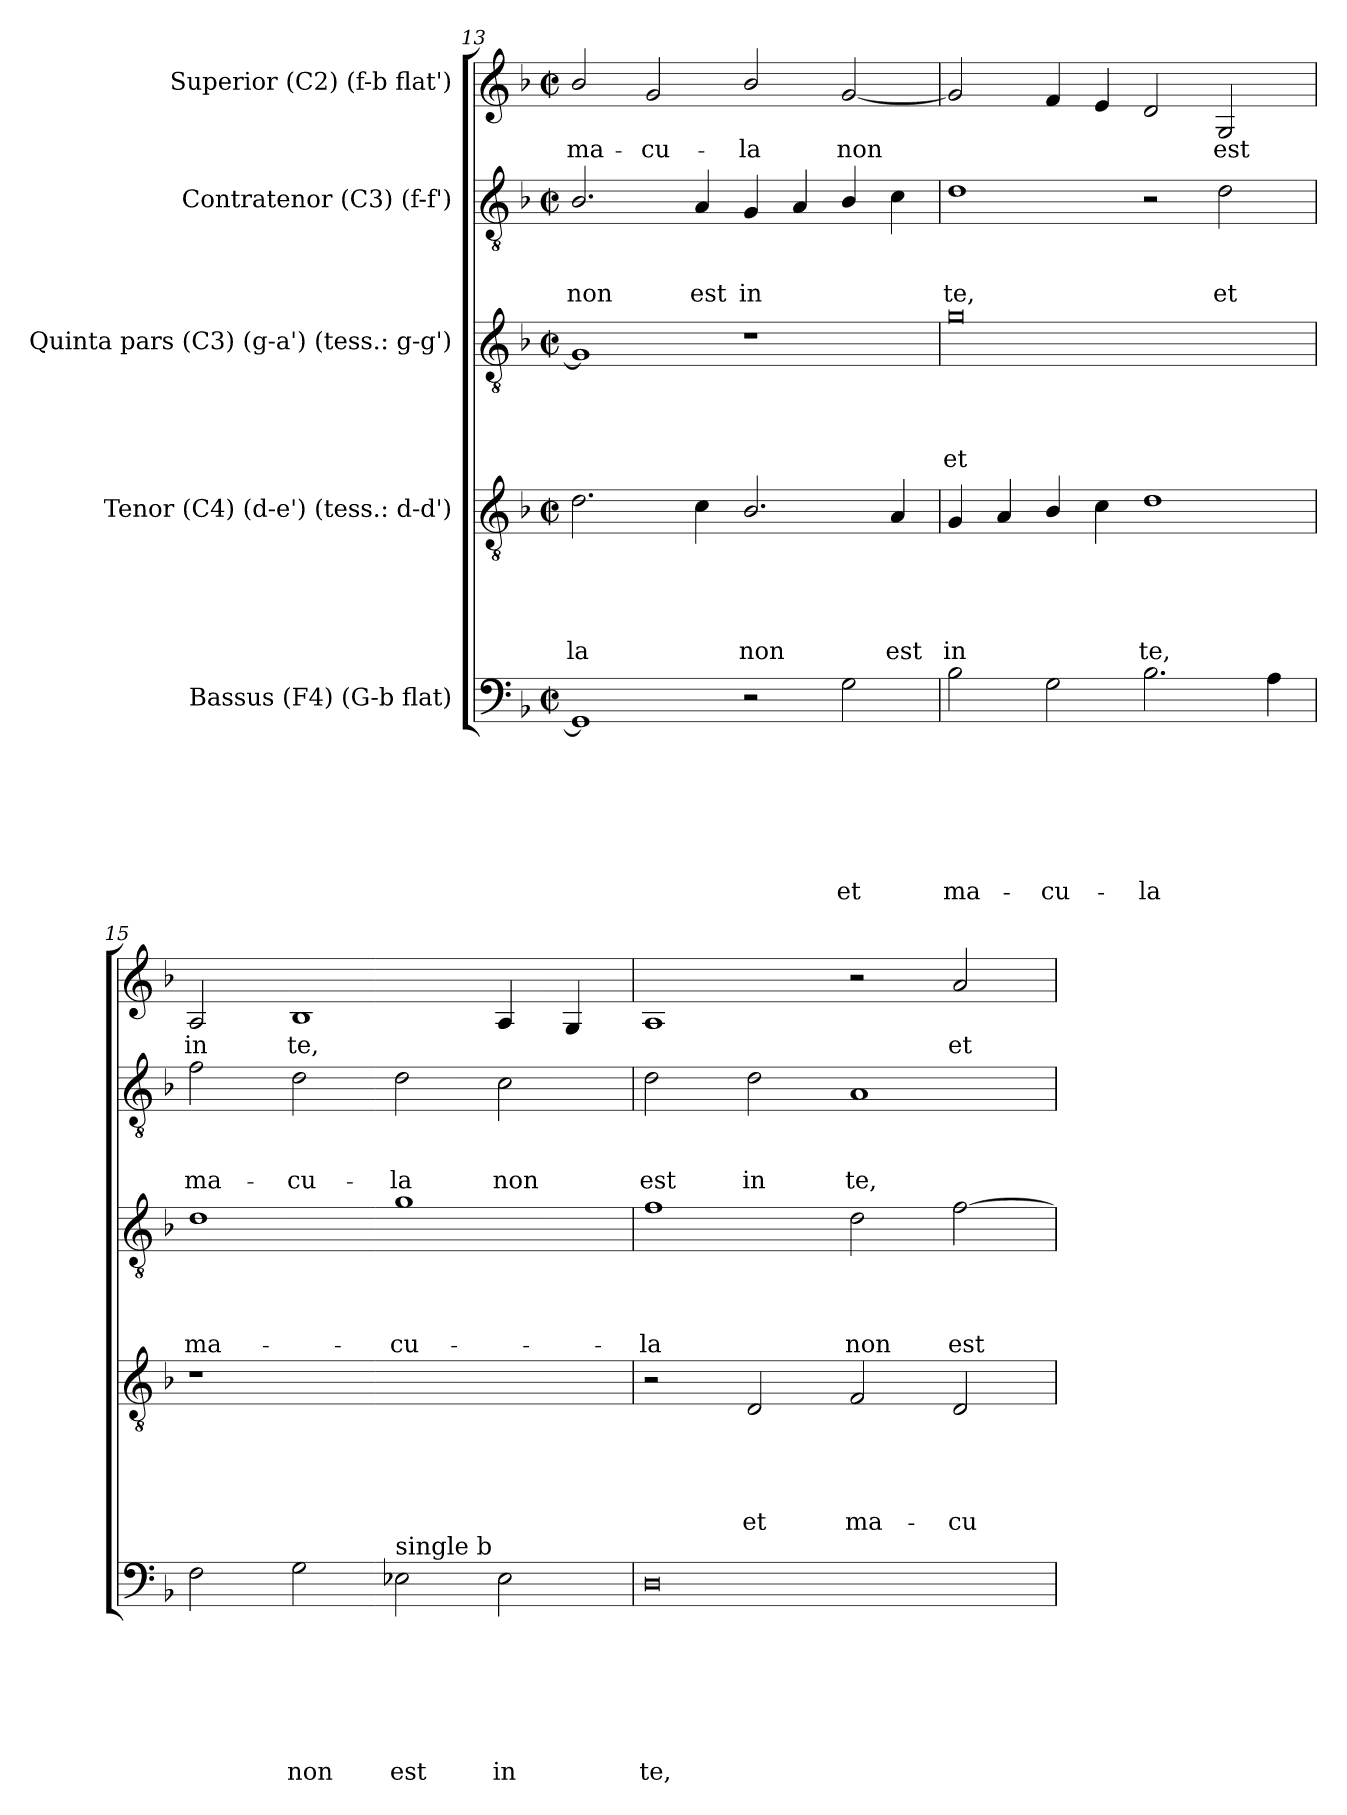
**kern	**text	**text	**text	**text	**text	**text	**text	**kern	**text	**text	**text	**text	**text	**kern	**text	**text	**text	**text	**kern	**text	**text	**text	**kern	**text
*part5	*part5	*part5	*part5	*part5	*part5	*part5	*part5	*part4	*part4	*part4	*part4	*part4	*part4	*part3	*part3	*part3	*part3	*part3	*part2	*part2	*part2	*part2	*part1	*part1
*staff5	*staff5	*staff5	*staff5	*staff5	*staff5	*staff5	*staff5	*staff4	*staff4	*staff4	*staff4	*staff4	*staff4	*staff3	*staff3	*staff3	*staff3	*staff3	*staff2	*staff2	*staff2	*staff2	*staff1	*staff1
*I"Bassus (F4) (G-b flat)	*	*	*	*	*	*	*	*I"Tenor (C4) (d-e') (tess.: d-d')	*	*	*	*	*	*I"Quinta pars (C3) (g-a') (tess.: g-g')	*	*	*	*	*I"Contratenor (C3) (f-f')	*	*	*	*I"Superior (C2) (f-b flat')	*
!!LO:PB:g=z
*clefF4	*	*	*	*	*	*	*	*clefGv2	*	*	*	*	*	*clefGv2	*	*	*	*	*clefGv2	*	*	*	*clefG2	*
*k[b-]	*	*	*	*	*	*	*	*k[b-]	*	*	*	*	*	*k[b-]	*	*	*	*	*k[b-]	*	*	*	*k[b-]	*
*F:	*	*	*	*	*	*	*	*F:	*	*	*	*	*	*F:	*	*	*	*	*F:	*	*	*	*F:	*
*M2/2	*	*	*	*	*	*	*	*M2/2	*	*	*	*	*	*M2/2	*	*	*	*	*M2/2	*	*	*	*M2/2	*
*met(c|)	*	*	*	*	*	*	*	*met(c|)	*	*	*	*	*	*met(c|)	*	*	*	*	*met(c|)	*	*	*	*met(c|)	*
=13	=13	=13	=13	=13	=13	=13	=13	=13	=13	=13	=13	=13	=13	=13	=13	=13	=13	=13	=13	=13	=13	=13	=13	=13
!	!	!	!	!	!	!	!	!	!	!	!	!	!LO:LY:b	!	!	!	!	!	!	!	!	!LO:LY:b	!	!LO:LY:b
1GG]	.	.	.	.	.	.	.	2.d\	.	.	.	.	-la	1G]	.	.	.	.	2.B-/	.	.	non	2b-/	ma-
!	!	!	!	!	!	!	!	!	!	!	!	!	!	!	!	!	!	!	!	!	!	!	!	!LO:LY:b
.	.	.	.	.	.	.	.	.	.	.	.	.	.	.	.	.	.	.	.	.	.	.	2g/	-cu-
!	!	!	!	!	!	!	!	!	!	!	!	!	!	!	!	!	!	!	!	!	!	!LO:LY:b	!	!
.	.	.	.	.	.	.	.	4c\	.	.	.	.	.	.	.	.	.	.	4A/	.	.	est	.	.
!	!	!	!	!	!	!	!	!	!	!	!	!	!LO:LY:b	!	!	!	!	!	!	!	!	!LO:LY:b	!	!LO:LY:b
2r	.	.	.	.	.	.	.	2.B-/	.	.	.	.	non	1r	.	.	.	.	4G/	.	.	in	2b-/	-la
.	.	.	.	.	.	.	.	.	.	.	.	.	.	.	.	.	.	.	4A/	.	.	.	.	.
!	!	!	!	!	!	!	!LO:LY:b	!	!	!	!	!	!	!	!	!	!	!	!	!	!	!	!	!LO:LY:b
2G\	.	.	.	.	.	.	et	.	.	.	.	.	.	.	.	.	.	.	4B-/	.	.	.	[<2g/	non
!	!	!	!	!	!	!	!	!	!	!	!	!	!LO:LY:b	!	!	!	!	!	!	!	!	!	!	!
.	.	.	.	.	.	.	.	4A/	.	.	.	.	est	.	.	.	.	.	4c\	.	.	.	.	.
=14	=14	=14	=14	=14	=14	=14	=14	=14	=14	=14	=14	=14	=14	=14	=14	=14	=14	=14	=14	=14	=14	=14	=14	=14
!	!	!	!	!	!	!	!LO:LY:b	!	!	!	!	!	!LO:LY:b	!	!	!	!	!LO:LY:b:rj	!	!	!	!LO:LY:b	!	!
2B-\	.	.	.	.	.	.	ma-	4G/	.	.	.	.	in	0g	.	.	.	et	1d	.	.	te,	2g/]	.
.	.	.	.	.	.	.	.	4A/	.	.	.	.	.	.	.	.	.	.	.	.	.	.	.	.
!	!	!	!	!	!	!	!LO:LY:b	!	!	!	!	!	!	!	!	!	!	!	!	!	!	!	!	!
2G\	.	.	.	.	.	.	-cu-	4B-/	.	.	.	.	.	.	.	.	.	.	.	.	.	.	4f/	.
.	.	.	.	.	.	.	.	4c\	.	.	.	.	.	.	.	.	.	.	.	.	.	.	4e/	.
!	!	!	!	!	!	!	!LO:LY:b	!	!	!	!	!	!LO:LY:b	!	!	!	!	!	!	!	!	!	!	!
2.B-\	.	.	.	.	.	.	-la	1d	.	.	.	.	te,	.	.	.	.	.	2r	.	.	.	2d/	.
!	!	!	!	!	!	!	!	!	!	!	!	!	!	!	!	!	!	!	!	!	!	!LO:LY:b	!	!LO:LY:b
.	.	.	.	.	.	.	.	.	.	.	.	.	.	.	.	.	.	.	2d\	.	.	et	2G/	est
4A\	.	.	.	.	.	.	.	.	.	.	.	.	.	.	.	.	.	.	.	.	.	.	.	.
=15	=15	=15	=15	=15	=15	=15	=15	=15	=15	=15	=15	=15	=15	=15	=15	=15	=15	=15	=15	=15	=15	=15	=15	=15
!	!	!	!	!	!	!	!	!	!	!	!	!	!	!	!	!	!	!LO:LY:b:rj	!	!	!	!LO:LY:b	!	!LO:LY:b
2F\	.	.	.	.	.	.	.	1r	.	.	.	.	.	1d	.	.	.	ma-	2f\	.	.	ma-	2A/	in
!	!	!	!	!	!	!	!LO:LY:b	!	!	!	!	!	!	!	!	!	!	!	!	!	!	!LO:LY:b	!	!LO:LY:b
2G\	.	.	.	.	.	.	non	.	.	.	.	.	.	.	.	.	.	.	2d\	.	.	-cu-	1B-	te,
!LO:TX:a:t=single b	!	!	!	!	!	!	!	!	!	!	!	!	!	!	!	!	!	!	!	!	!	!	!	!
!	!	!	!	!	!	!	!LO:LY:b	!	!	!	!	!	!	!	!	!	!	!LO:LY:b:rj	!	!	!	!LO:LY:b	!	!
2E-\	.	.	.	.	.	.	est	1ryy	.	.	.	.	.	1g	.	.	.	-cu-	2d\	.	.	-la	.	.
!	!	!	!	!	!	!	!LO:LY:b	!	!	!	!	!	!	!	!	!	!	!	!	!	!	!LO:LY:b	!	!
2E-\	.	.	.	.	.	.	in	.	.	.	.	.	.	.	.	.	.	.	2c\	.	.	non	4A/	.
.	.	.	.	.	.	.	.	.	.	.	.	.	.	.	.	.	.	.	.	.	.	.	4G/	.
=16	=16	=16	=16	=16	=16	=16	=16	=16	=16	=16	=16	=16	=16	=16	=16	=16	=16	=16	=16	=16	=16	=16	=16	=16
!	!	!	!	!	!	!	!LO:LY:b	!	!	!	!	!	!	!	!	!	!	!LO:LY:b:rj	!	!	!	!LO:LY:b	!	!
0D	.	.	.	.	.	.	te,	2r	.	.	.	.	.	1f	.	.	.	-la	2d\	.	.	est	1A	.
!	!	!	!	!	!	!	!	!	!	!	!	!	!LO:LY:b	!	!	!	!	!	!	!	!	!LO:LY:b	!	!
.	.	.	.	.	.	.	.	2D/	.	.	.	.	et	.	.	.	.	.	2d\	.	.	in	.	.
!	!	!	!	!	!	!	!	!	!	!	!	!	!LO:LY:b	!	!	!	!	!LO:LY:b:rj	!	!	!	!LO:LY:b	!	!
.	.	.	.	.	.	.	.	2F/	.	.	.	.	ma-	2d\	.	.	.	non	1A	.	.	te,	2r	.
!	!	!	!	!	!	!	!	!	!	!	!	!	!LO:LY:b	!	!	!	!	!LO:LY:b:rj	!	!	!	!	!	!LO:LY:b
.	.	.	.	.	.	.	.	2D/	.	.	.	.	-cu-	[<2f\	.	.	.	est	.	.	.	.	2a/	et
=	=	=	=	=	=	=	=	=	=	=	=	=	=	=	=	=	=	=	=	=	=	=	=	=
*-	*-	*-	*-	*-	*-	*-	*-	*-	*-	*-	*-	*-	*-	*-	*-	*-	*-	*-	*-	*-	*-	*-	*-	*-
